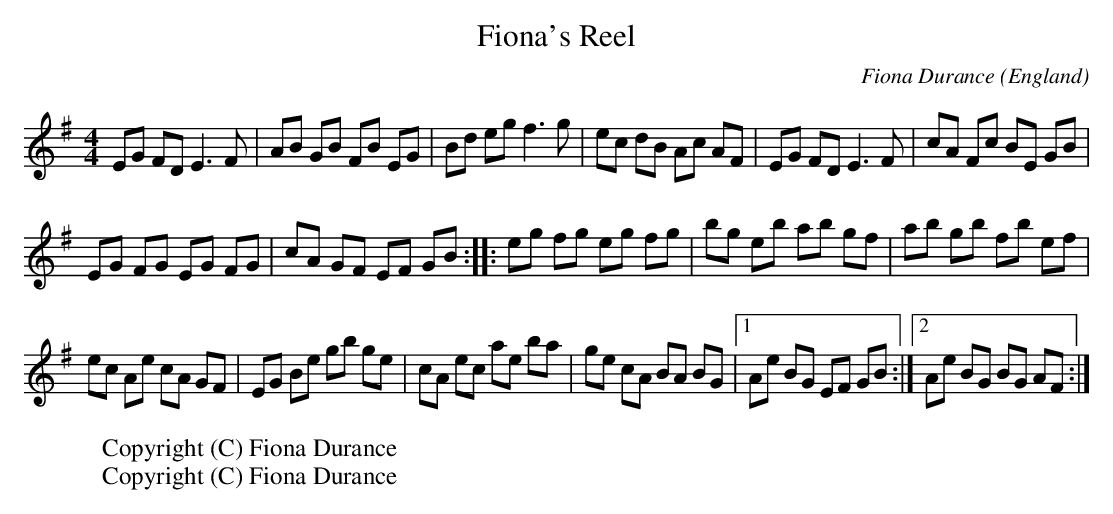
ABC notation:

X:1
T:Fiona's Reel
O:England
M:4/4
C:Fiona Durance
K:G
EG FD E3F | AB GB FB EG | \
Bd eg f3g | ec dB Ac AF |\
EG FD E3F | cA Fc BE GB |
EG FG EG FG | cA GF EF GB:: \
eg fg eg fg | bg eb ab gf | \
ab gb fb ef |
ec Ae cA GF | \
EG Be gb ge | cA ec ae ba | \
ge cA BA BG |1 Ae BG EF GB :|2 Ae BG BG AF :|
W:Copyright (C) Fiona Durance
W:Copyright (C) Fiona Durance
